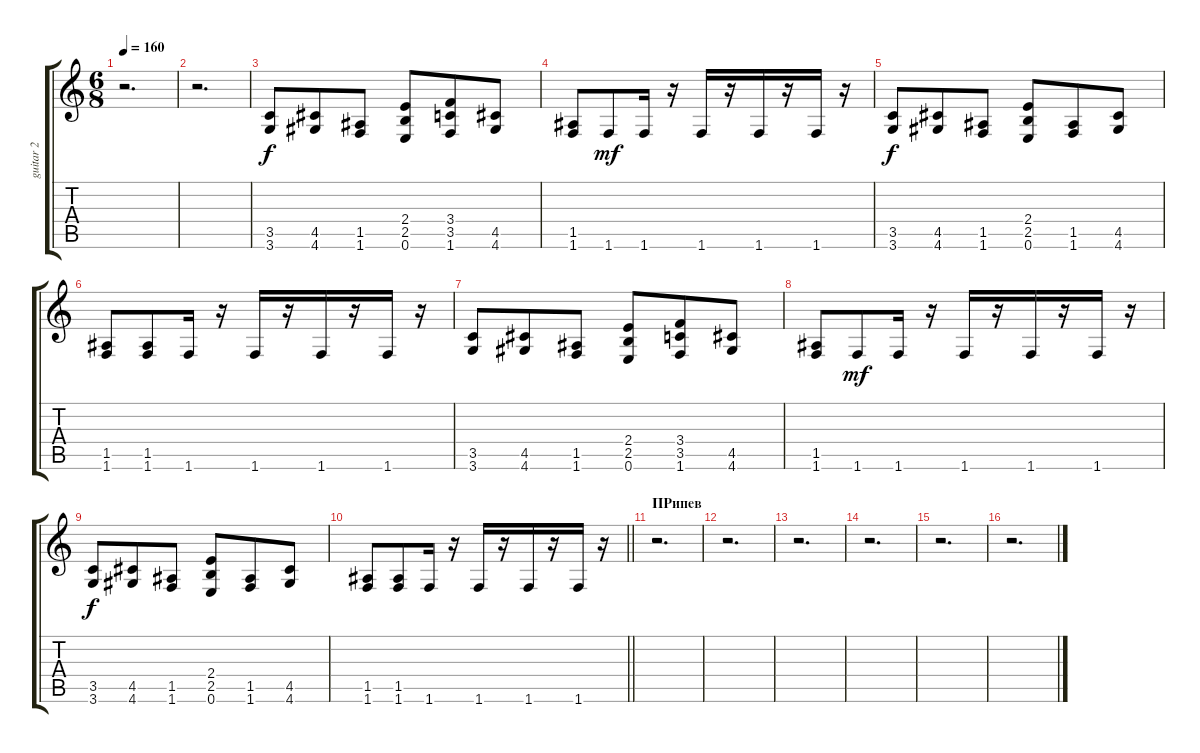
\track ("guitar 2" "guitar 2") {instrument distortionguitar}
\staff {score tabs}
\tuning (E4 B3 G3 D3 A2 E2) {hide}
\ts (6 8)
\tempo 160
\clef g2
\ks c
r.2{d dy f} |
r.2{d} |
(3.5 3.6).8 (4.5 4.6).8 (1.5 1.6).8 (2.4 2.5 0.6).8 (3.4 3.5 1.6).8 (4.5 4.6).8 |
(1.5 1.6).8 1.6.8{dy mf} 1.6.16 r.16 1.6.16 r.16 1.6.16 r.16 1.6.16 r.16 |
(3.5 3.6).8{dy f} (4.5 4.6).8 (1.5 1.6).8 (2.4 2.5 0.6).8 (1.5 1.6).8 (4.5 4.6).8 |
(1.5 1.6).8 (1.5 1.6).8 1.6.16 r.16 1.6.16 r.16 1.6.16 r.16 1.6.16 r.16 |
(3.5 3.6).8 (4.5 4.6).8 (1.5 1.6).8 (2.4 2.5 0.6).8 (3.4 3.5 1.6).8 (4.5 4.6).8 |
(1.5 1.6).8 1.6.8{dy mf} 1.6.16 r.16 1.6.16 r.16 1.6.16 r.16 1.6.16 r.16 |
(3.5 3.6).8{dy f} (4.5 4.6).8 (1.5 1.6).8 (2.4 2.5 0.6).8 (1.5 1.6).8 (4.5 4.6).8 |
\barLineRight lightlight
(1.5 1.6).8 (1.5 1.6).8 1.6.16 r.16 1.6.16 r.16 1.6.16 r.16 1.6.16 r.16 |
\section ("" "ПРипев")
r.2{d} |
r.2{d} |
r.2{d} |
r.2{d} |
r.2{d} |
r.2{d}
